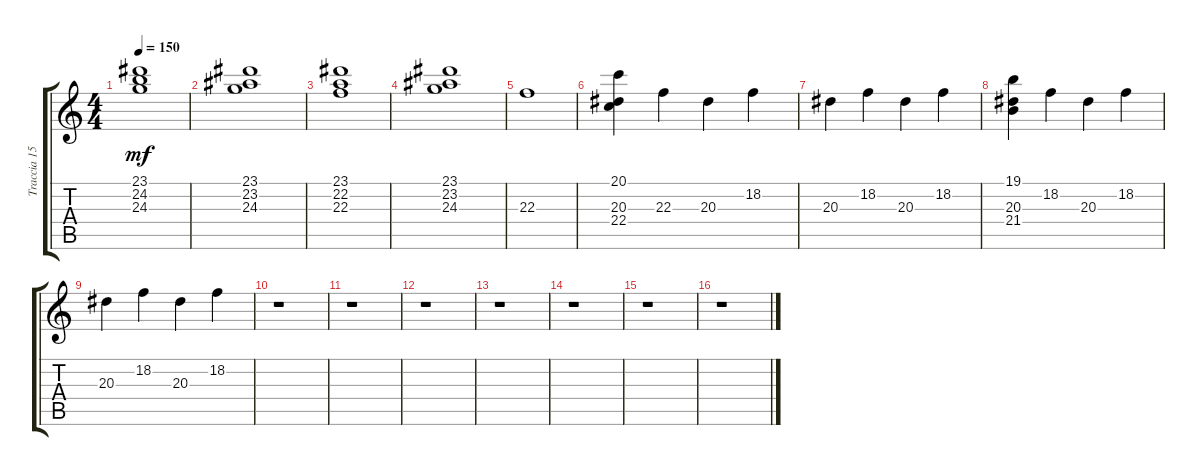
\track ("Traccia 15" "Traccia 15") {instrument rockorgan}
\staff {score tabs}
\tuning (E4 B3 G3 D3 A2 E2) {hide}
\ts (4 4)
\tempo 150
\clef g2
\ks c
(23.1 24.2 24.3).1{dy mf} |
(23.1 23.2 24.3).1 |
(23.1 22.2 22.3).1 |
(23.1 23.2 24.3).1 |
22.3.1 |
(20.1 20.3 22.4).4 22.3.4 20.3.4 18.2.4 |
20.3.4 18.2.4 20.3.4 18.2.4 |
(19.1 20.3 21.4).4 18.2.4 20.3.4 18.2.4 |
20.3.4 18.2.4 20.3.4 18.2.4 |
r.1 |
r.1 |
r.1 |
r.1 |
r.1 |
r.1 |
r.1
